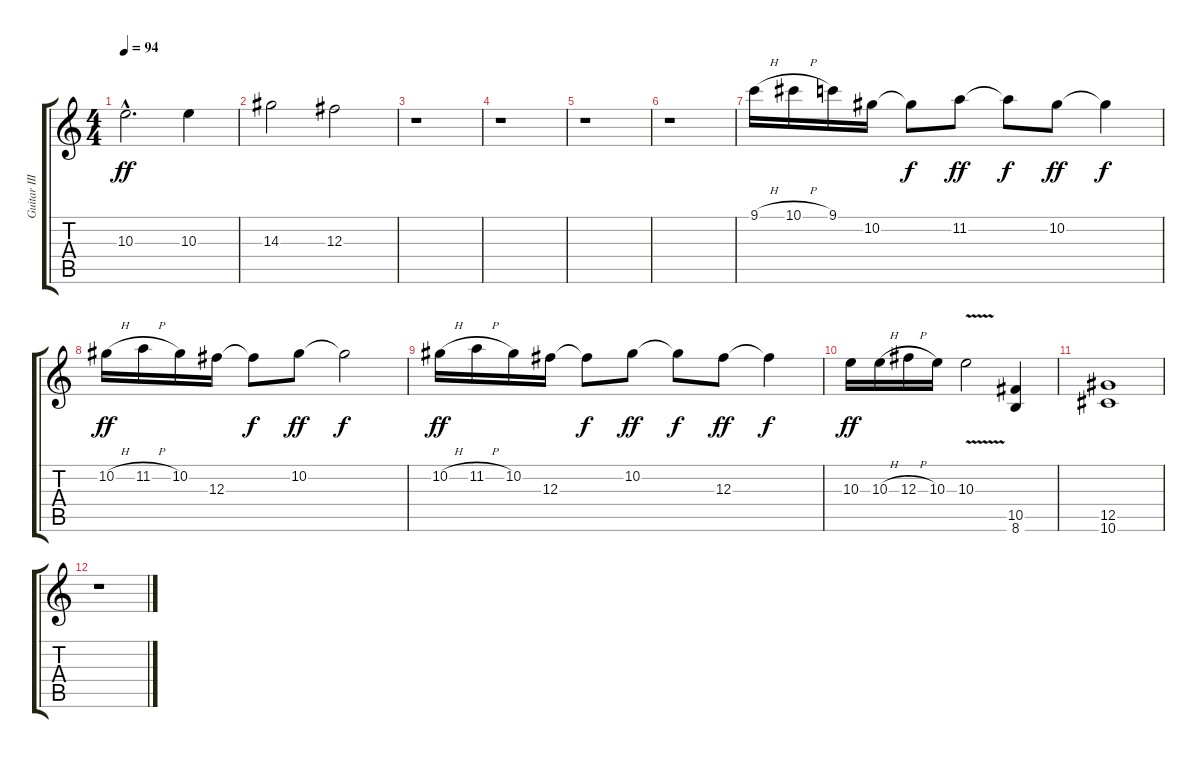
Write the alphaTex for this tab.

\track ("Guitar III" "Guitar III") {instrument overdrivenguitar}
\staff {score tabs}
\tuning (Eb4 Bb3 Gb3 Db3 Ab2 Eb2) {hide}
\ts (4 4)
\tempo 94
\clef g2
\ks c
10.3{hac}.2{d dy ff} 10.3.4 |
14.3.2 12.3.2 |
r.1 |
r.1 |
r.1 |
r.1 |
9.1{h}.16 10.1{h}.16 9.1.16 10.2.16 10.2{t}.8{dy f} 11.2.8{dy ff} 11.2{t}.8{dy f} 10.2.8{dy ff} 10.2{t}.4{dy f} |
10.2{h}.16{dy ff} 11.2{h}.16 10.2.16 12.3.16 12.3{t}.8{dy f} 10.2.8{dy ff} 10.2{t}.2{dy f} |
10.2{h}.16{dy ff} 11.2{h}.16 10.2.16 12.3.16 12.3{t}.8{dy f} 10.2.8{dy ff} 10.2{t}.8{dy f} 12.3.8{dy ff} 12.3{t}.4{dy f} |
10.3.16{dy ff} 10.3{h}.16 12.3{h}.16 10.3.16 10.3{v}.2 (10.5 8.6).4 |
(12.5 10.6).1 |
r.1
